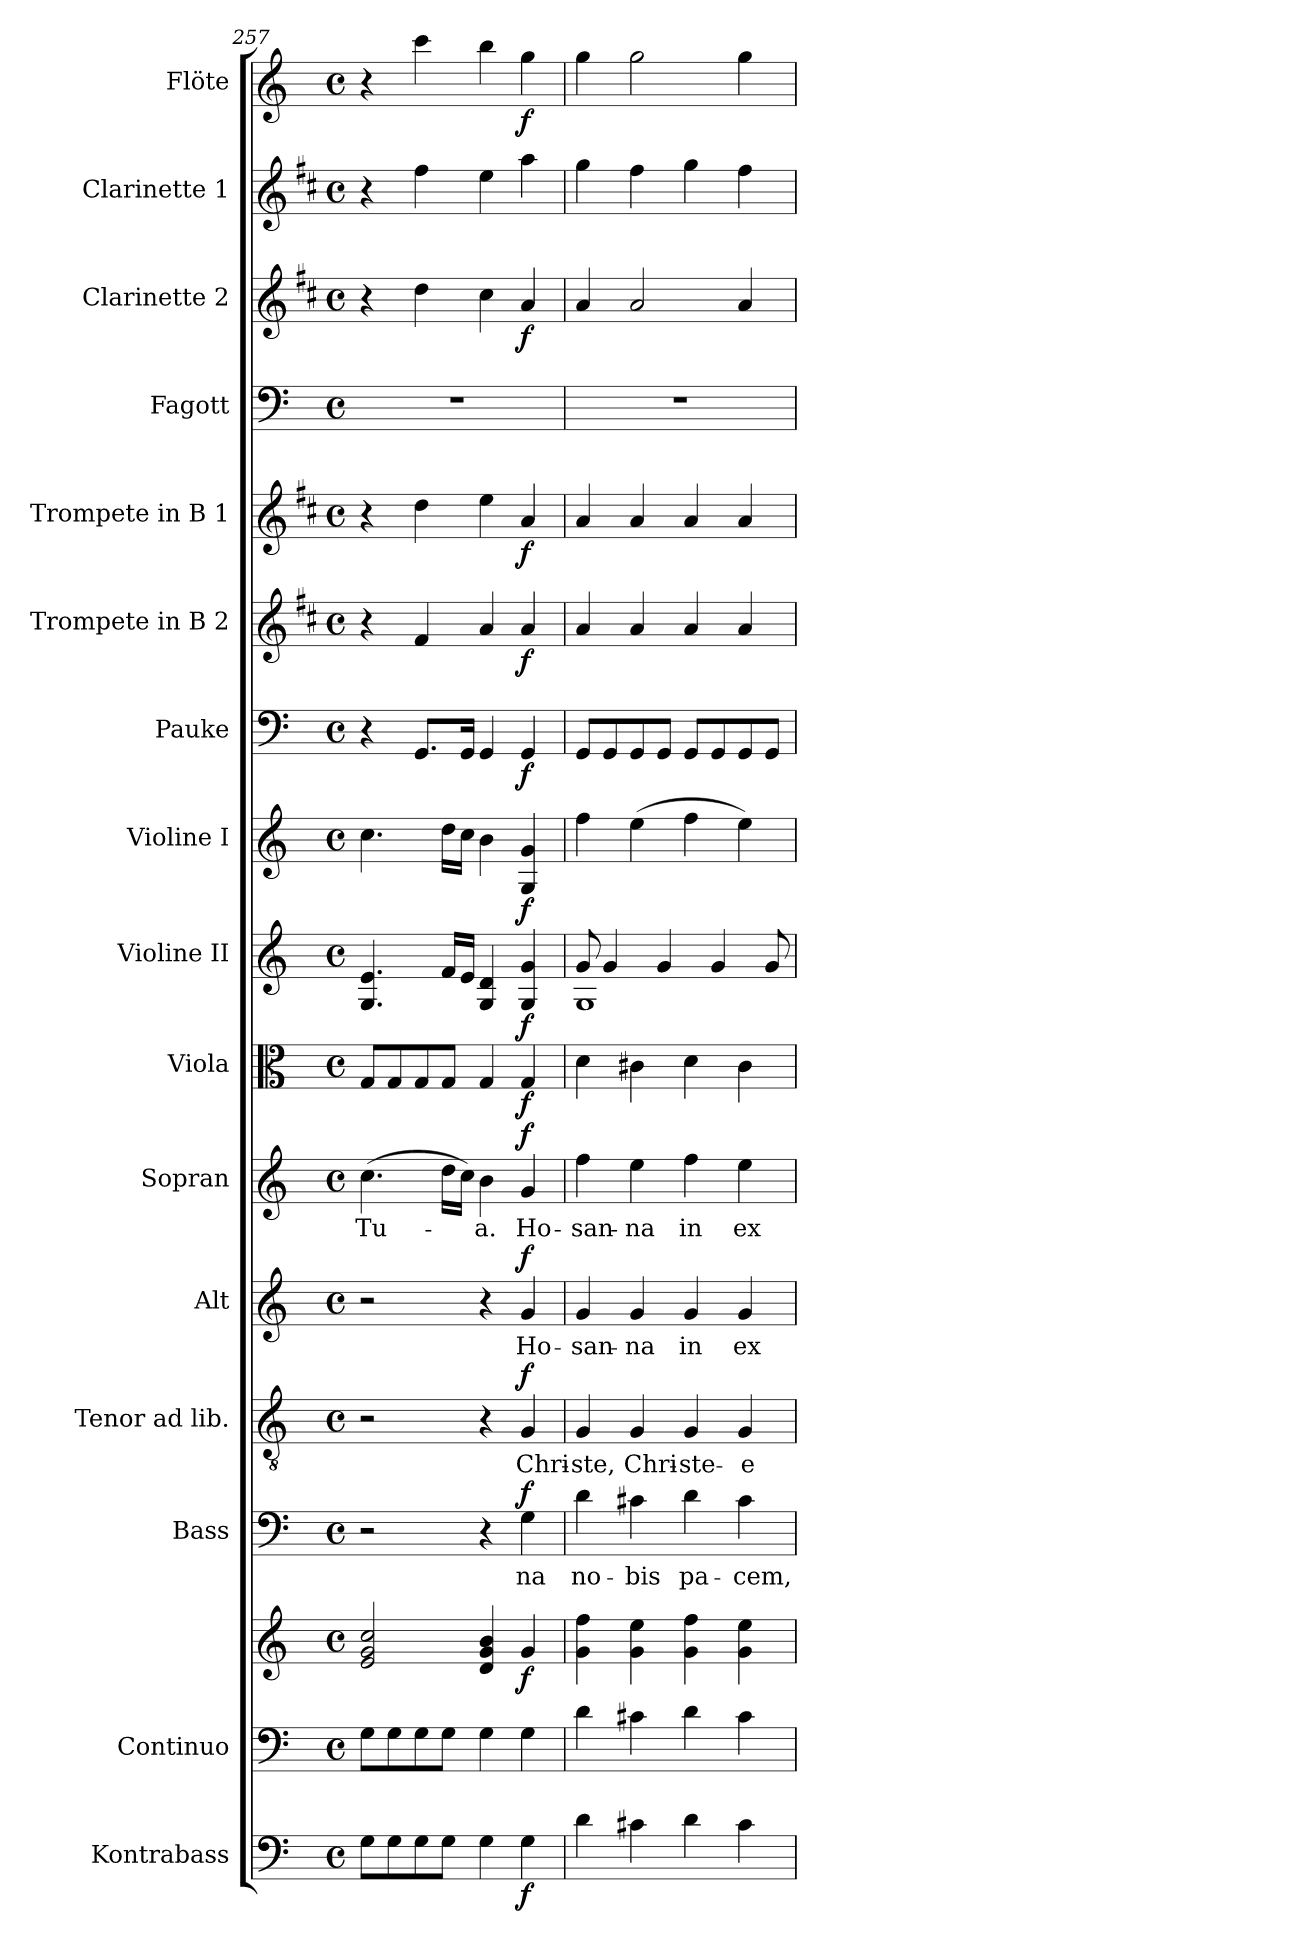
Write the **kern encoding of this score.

**kern	**dynam	**kern	**kern	**dynam	**kern	**text	**dynam	**kern	**text	**dynam	**kern	**text	**dynam	**kern	**text	**dynam	**kern	**dynam	**kern	**dynam	**kern	**dynam	**kern	**dynam	**kern	**dynam	**kern	**dynam	**kern	**kern	**dynam	**kern	**kern	**dynam
*part16	*part16	*part15	*part15	*part15	*part14	*part14	*part14	*part13	*part13	*part13	*part12	*part12	*part12	*part11	*part11	*part11	*part10	*part10	*part9	*part9	*part8	*part8	*part7	*part7	*part6	*part6	*part5	*part5	*part4	*part3	*part3	*part2	*part1	*part1
*staff17	*staff17	*staff16	*staff15	*staff15/16	*staff14	*staff14	*staff14	*staff13	*staff13	*staff13	*staff12	*staff12	*staff12	*staff11	*staff11	*staff11	*staff10	*staff10	*staff9	*staff9	*staff8	*staff8	*staff7	*staff7	*staff6	*staff6	*staff5	*staff5	*staff4	*staff3	*staff3	*staff2	*staff1	*staff1
*I"Kontrabass	*	*I"Continuo	*	*	*I"Bass	*	*	*I"Tenor ad lib.	*	*	*I"Alt	*	*	*I"Sopran	*	*	*I"Viola	*	*I"Violine II	*	*I"Violine I	*	*I"Pauke	*	*I"Trompete in B 2	*	*I"Trompete in B 1	*	*I"Fagott	*I"Clarinette 2	*	*I"Clarinette 1	*I"Flöte	*
*I'Kb.	*	*I'cont.	*	*	*I'B	*	*	*I'T	*	*	*I'A	*	*	*I'S	*	*	*I'Vla.	*	*I'Vl. II	*	*I'Vl. I	*	*I'Pk.	*	*	*	*	*	*I'Fg.	*I'Cl. 2	*	*I'Cl. 1	*I'Fl.	*
*clefF4	*	*clefF4	*clefG2	*	*clefF4	*	*	*clefGv2	*	*	*clefG2	*	*	*clefG2	*	*	*clefC3	*	*clefG2	*	*clefG2	*	*clefF4	*	*clefG2	*	*clefG2	*	*clefF4	*clefG2	*	*clefG2	*clefG2	*
*ITrd7c12	*	*	*	*	*	*	*	*	*	*	*	*	*	*	*	*	*	*	*	*	*	*	*	*	*ITrd1c2	*	*ITrd1c2	*	*	*ITrd1c2	*	*ITrd1c2	*	*
*k[]	*	*k[]	*k[]	*	*k[]	*	*	*k[]	*	*	*k[]	*	*	*k[]	*	*	*k[]	*	*k[]	*	*k[]	*	*k[]	*	*k[]	*	*k[]	*	*k[]	*k[]	*	*k[]	*k[]	*
*C:	*	*C:	*C:	*	*C:	*	*	*C:	*	*	*C:	*	*	*C:	*	*	*C:	*	*C:	*	*C:	*	*C:	*	*C:	*	*C:	*	*C:	*C:	*	*C:	*C:	*
*M4/4	*	*M4/4	*M4/4	*	*M4/4	*	*	*M4/4	*	*	*M4/4	*	*	*M4/4	*	*	*M4/4	*	*M4/4	*	*M4/4	*	*M4/4	*	*M4/4	*	*M4/4	*	*M4/4	*M4/4	*	*M4/4	*M4/4	*
*met(c)	*	*met(c)	*met(c)	*	*met(c)	*	*	*met(c)	*	*	*met(c)	*	*	*met(c)	*	*	*met(c)	*	*met(c)	*	*met(c)	*	*met(c)	*	*met(c)	*	*met(c)	*	*met(c)	*met(c)	*	*met(c)	*met(c)	*
=257	=257	=257	=257	=257	=257	=257	=257	=257	=257	=257	=257	=257	=257	=257	=257	=257	=257	=257	=257	=257	=257	=257	=257	=257	=257	=257	=257	=257	=257	=257	=257	=257	=257	=257
!	!	!	!	!	!	!	!	!	!	!	!	!	!	!	!LO:LY:b	!	!	!	!	!	!	!	!	!	!	!	!	!	!	!	!	!	!	!
8GG\L	.	8G\L	2e/ 2g/ 2cc/	.	2r	.	.	2r	.	.	2r	.	.	(>4.cc\	Tu-	.	8G/L	.	4.G/ 4.e/	.	4.cc\	.	4r	.	4r	.	4r	.	1r	4r	.	4r	4r	.
8GG\	.	8G\	.	.	.	.	.	.	.	.	.	.	.	.	.	.	8G/	.	.	.	.	.	.	.	.	.	.	.	.	.	.	.	.	.
8GG\	.	8G\	.	.	.	.	.	.	.	.	.	.	.	.	.	.	8G/	.	.	.	.	.	8.GG/L	.	4e/	.	4cc\	.	.	4cc\	.	4ee\	4ccc\	.
8GG\J	.	8G\J	.	.	.	.	.	.	.	.	.	.	.	16dd\LL	.	.	8G/J	.	16f/LL	.	16dd\LL	.	.	.	.	.	.	.	.	.	.	.	.	.
.	.	.	.	.	.	.	.	.	.	.	.	.	.	16cc\JJ)	.	.	.	.	16e/JJ	.	16cc\JJ	.	16GG/Jk	.	.	.	.	.	.	.	.	.	.	.
!	!	!	!	!	!	!	!	!	!	!	!	!	!	!	!LO:LY:b	!	!	!	!	!	!	!	!	!	!	!	!	!	!	!	!	!	!	!
4GG\	.	4G\	4d/ 4g/ 4b/	.	4r	.	.	4r	.	.	4r	.	.	4b\	-a.	.	4G/	.	4G/ 4d/	.	4b\	.	4GG/	.	4g/	.	4dd\	.	.	4b\	.	4dd\	4bb\	.
!	!LO:DY:b	!	!	!LO:DY:b	!	!LO:LY:b	!LO:DY:a	!	!LO:LY:b	!LO:DY:a	!	!LO:LY:b	!LO:DY:a	!	!LO:LY:b	!LO:DY:a	!	!LO:DY:b	!	!LO:DY:b	!	!LO:DY:b	!	!LO:DY:b	!	!LO:DY:b	!	!LO:DY:b	!	!	!LO:DY:b	!	!	!LO:DY:b
4GG\	f	4G\	4g/	f	4G\	-na	f	4G/	Chri-	f	4g/	Ho-	f	4g/	Ho-	f	4G/	f	4G/ 4g/	f	4G/ 4g/	f	4GG/	f	4g/	f	4g/	f	.	4g/	f	4gg\	4gg\	f
=258	=258	=258	=258	=258	=258	=258	=258	=258	=258	=258	=258	=258	=258	=258	=258	=258	=258	=258	=258	=258	=258	=258	=258	=258	=258	=258	=258	=258	=258	=258	=258	=258	=258	=258
!	!	!	!	!	!	!LO:LY:b	!	!	!LO:LY:b	!	!	!LO:LY:b	!	!	!LO:LY:b	!	!	!	!	!	!	!	!	!	!	!	!	!	!	!	!	!	!	!
*	*	*	*	*	*	*	*	*	*	*	*	*	*	*	*	*	*	*	*^	*	*	*	*	*	*	*	*	*	*	*	*	*	*	*
4D\	.	4d\	4g\ 4ff\	.	4d\	no-	.	4G/	-ste,	.	4g/	-san-	.	4ff\	-san-	.	4d\	.	8g/	1G	.	4ff\	.	8GG/L	.	4g/	.	4g/	.	1r	4g/	.	4ff\	4gg\	.
.	.	.	.	.	.	.	.	.	.	.	.	.	.	.	.	.	.	.	4g/	.	.	.	.	8GG/	.	.	.	.	.	.	.	.	.	.	.
!	!	!	!	!	!	!LO:LY:b	!	!	!LO:LY:b	!	!	!LO:LY:b	!	!	!LO:LY:b	!	!	!	!	!	!	!	!	!	!	!	!	!	!	!	!	!	!	!	!
4C#X\	.	4c#X\	4g\ 4ee\	.	4c#X\	-bis	.	4G/	Chri-	.	4g/	-na	.	4ee\	-na	.	4c#X\	.	.	.	.	(>4ee\	.	8GG/	.	4g/	.	4g/	.	.	2g/	.	4ee\	2gg\	.
.	.	.	.	.	.	.	.	.	.	.	.	.	.	.	.	.	.	.	4g/	.	.	.	.	8GG/J	.	.	.	.	.	.	.	.	.	.	.
!	!	!	!	!	!	!LO:LY:b	!	!	!LO:LY:b	!	!	!LO:LY:b	!	!	!LO:LY:b	!	!	!	!	!	!	!	!	!	!	!	!	!	!	!	!	!	!	!	!
4D\	.	4d\	4g\ 4ff\	.	4d\	pa-	.	4G/	-ste-	.	4g/	in	.	4ff\	in	.	4d\	.	.	.	.	4ff\	.	8GG/L	.	4g/	.	4g/	.	.	.	.	4ff\	.	.
.	.	.	.	.	.	.	.	.	.	.	.	.	.	.	.	.	.	.	4g/	.	.	.	.	8GG/	.	.	.	.	.	.	.	.	.	.	.
!	!	!	!	!	!	!LO:LY:b	!	!	!LO:LY:b	!	!	!LO:LY:b	!	!	!LO:LY:b	!	!	!	!	!	!	!	!	!	!	!	!	!	!	!	!	!	!	!	!
4C#\	.	4c#\	4g\ 4ee\	.	4c#\	-cem,	.	4G/	-e-	.	4g/	ex-	.	4ee\	ex-	.	4c#\	.	.	.	.	4ee\)	.	8GG/	.	4g/	.	4g/	.	.	4g/	.	4ee\	4gg\	.
.	.	.	.	.	.	.	.	.	.	.	.	.	.	.	.	.	.	.	8g/	.	.	.	.	8GG/J	.	.	.	.	.	.	.	.	.	.	.
*	*	*	*	*	*	*	*	*	*	*	*	*	*	*	*	*	*	*	*v	*v	*	*	*	*	*	*	*	*	*	*	*	*	*	*	*
=	=	=	=	=	=	=	=	=	=	=	=	=	=	=	=	=	=	=	=	=	=	=	=	=	=	=	=	=	=	=	=	=	=	=
*-	*-	*-	*-	*-	*-	*-	*-	*-	*-	*-	*-	*-	*-	*-	*-	*-	*-	*-	*-	*-	*-	*-	*-	*-	*-	*-	*-	*-	*-	*-	*-	*-	*-	*-
